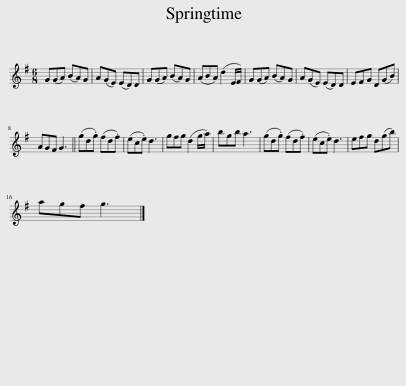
X:1
L:1/8
M:6/8
I:linebreak $
K:G
V:1 treble
V:1
 G(GA) (BA)G | A(GE) (ED)D | G(GA) (BA)G | (ABA) (d2 E/F/) | G(GA) (BA)G | %5
 A(GE) (ED)D | EFG D(GB) |$ AGF G3 || (gd.g) (fd.f) | (ec.e) d3 | %10
 gfg (d2 g/a/) | bgb a3 | (gd.g) (fd.f) | (ec.e) d3 | efg d(gb) |$ %15
 agf g3 |] %16
